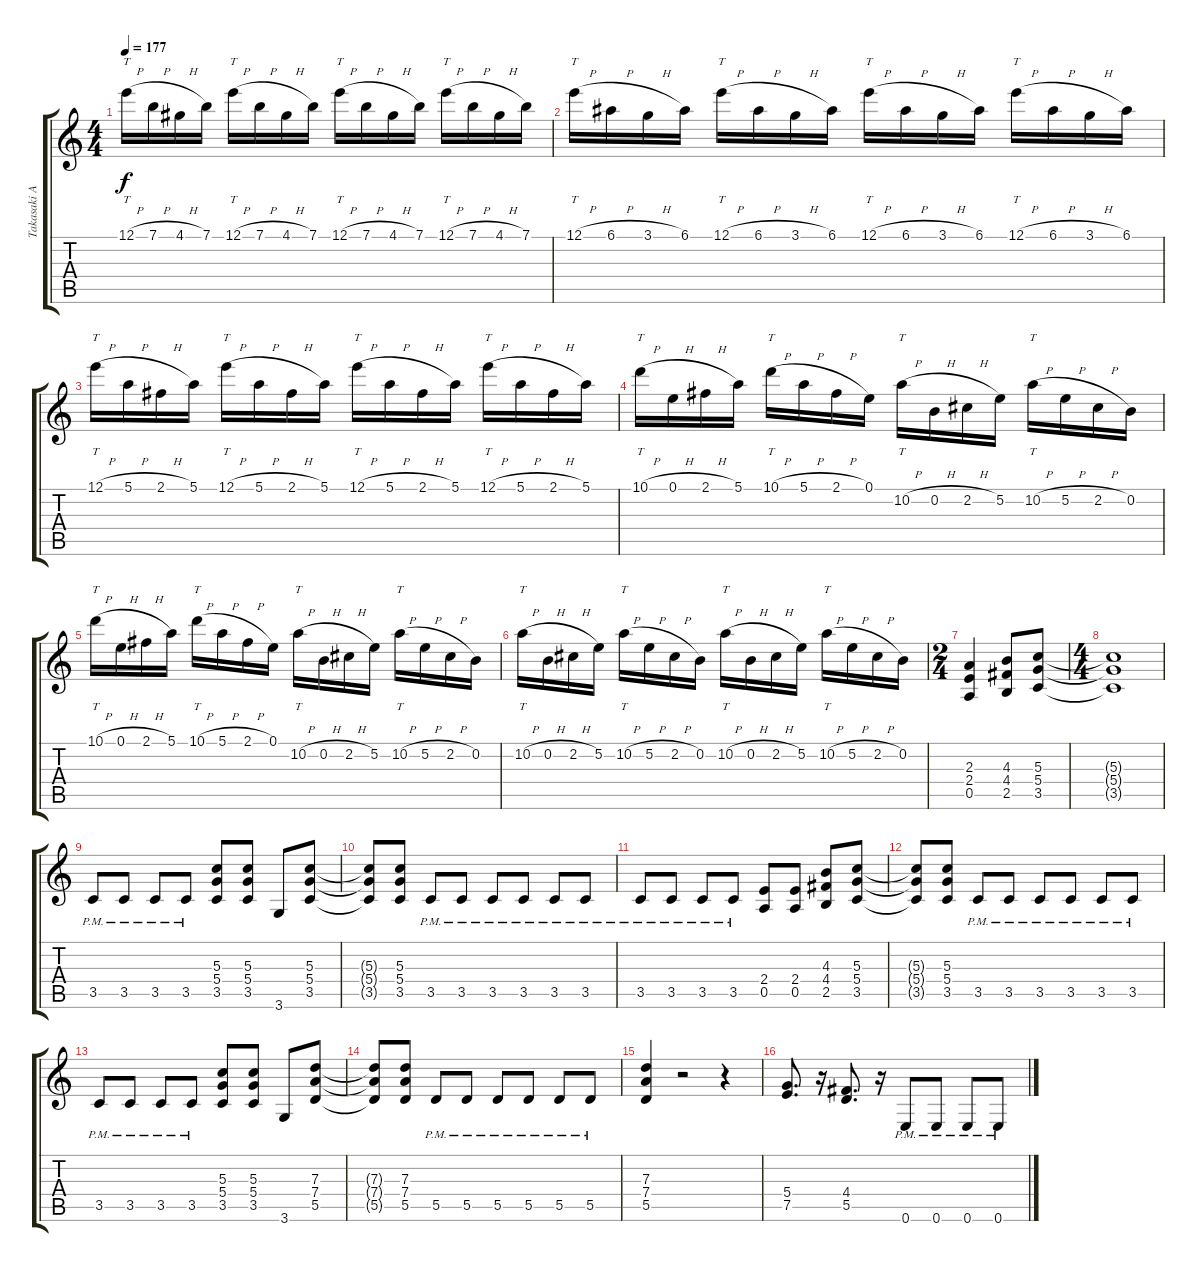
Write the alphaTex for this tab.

\track ("Takasaki Akira [Lead]" "Takasaki A") {instrument distortionguitar}
\staff {score tabs}
\tuning (E4 B3 G3 D3 A2 E2) {hide}
\ts (4 4)
\tempo 177
\clef g2
\ks c
12.1{h}.16{tt dy f} 7.1{h}.16 4.1{h}.16 7.1.16 12.1{h}.16{tt} 7.1{h}.16 4.1{h}.16 7.1.16 12.1{h}.16{tt} 7.1{h}.16 4.1{h}.16 7.1.16 12.1{h}.16{tt} 7.1{h}.16 4.1{h}.16 7.1.16 |
12.1{h}.16{tt} 6.1{h}.16 3.1{h}.16 6.1.16 12.1{h}.16{tt} 6.1{h}.16 3.1{h}.16 6.1.16 12.1{h}.16{tt} 6.1{h}.16 3.1{h}.16 6.1.16 12.1{h}.16{tt} 6.1{h}.16 3.1{h}.16 6.1.16 |
12.1{h}.16{tt} 5.1{h}.16 2.1{h}.16 5.1.16 12.1{h}.16{tt} 5.1{h}.16 2.1{h}.16 5.1.16 12.1{h}.16{tt} 5.1{h}.16 2.1{h}.16 5.1.16 12.1{h}.16{tt} 5.1{h}.16 2.1{h}.16 5.1.16 |
10.1{h}.16{tt} 0.1{h}.16 2.1{h}.16 5.1.16 10.1{h}.16{tt} 5.1{h}.16 2.1{h}.16 0.1.16 10.2{h}.16{tt} 0.2{h}.16 2.2{h}.16 5.2.16 10.2{h}.16{tt} 5.2{h}.16 2.2{h}.16 0.2.16 |
10.1{h}.16{tt} 0.1{h}.16 2.1{h}.16 5.1.16 10.1{h}.16{tt} 5.1{h}.16 2.1{h}.16 0.1.16 10.2{h}.16{tt} 0.2{h}.16 2.2{h}.16 5.2.16 10.2{h}.16{tt} 5.2{h}.16 2.2{h}.16 0.2.16 |
10.2{h}.16{tt} 0.2{h}.16 2.2{h}.16 5.2.16 10.2{h}.16{tt} 5.2{h}.16 2.2{h}.16 0.2.16 10.2{h}.16{tt} 0.2{h}.16 2.2{h}.16 5.2.16 10.2{h}.16{tt} 5.2{h}.16 2.2{h}.16 0.2.16 |
\ts (2 4)
(2.3 2.4 0.5).4{volume 14 balance 8} (4.3 4.4 2.5).8 (5.3 5.4 3.5).8 |
\ts (4 4)
(5.3{t} 5.4{t} 3.5{t}).1 |
3.5{pm}.8{volume 14 balance 15} 3.5{pm}.8 3.5{pm}.8 3.5{pm}.8 (5.3 5.4 3.5).8 (5.3 5.4 3.5).8 3.6.8 (5.3 5.4 3.5).8 |
(5.3{t} 5.4{t} 3.5{t}).8 (5.3 5.4 3.5).8 3.5{pm}.8 3.5{pm}.8 3.5{pm}.8 3.5{pm}.8 3.5{pm}.8 3.5{pm}.8 |
3.5{pm}.8 3.5{pm}.8 3.5{pm}.8 3.5{pm}.8 (2.4 0.5).8 (2.4 0.5).8 (4.3 4.4 2.5).8 (5.3 5.4 3.5).8 |
(5.3{t} 5.4{t} 3.5{t}).8 (5.3 5.4 3.5).8 3.5{pm}.8 3.5{pm}.8 3.5{pm}.8 3.5{pm}.8 3.5{pm}.8 3.5{pm}.8 |
3.5{pm}.8 3.5{pm}.8 3.5{pm}.8 3.5{pm}.8 (5.3 5.4 3.5).8 (5.3 5.4 3.5).8 3.6.8 (7.3 7.4 5.5).8 |
(7.3{t} 7.4{t} 5.5{t}).8 (7.3 7.4 5.5).8 5.5{pm}.8 5.5{pm}.8 5.5{pm}.8 5.5{pm}.8 5.5{pm}.8 5.5{pm}.8 |
(7.3 7.4 5.5).4 r.2 r.4 |
(5.4 7.5).8{d} r.16 (4.4 5.5).8{d} r.16 0.6{pm}.8 0.6{pm}.8 0.6{pm}.8 0.6{pm}.8
